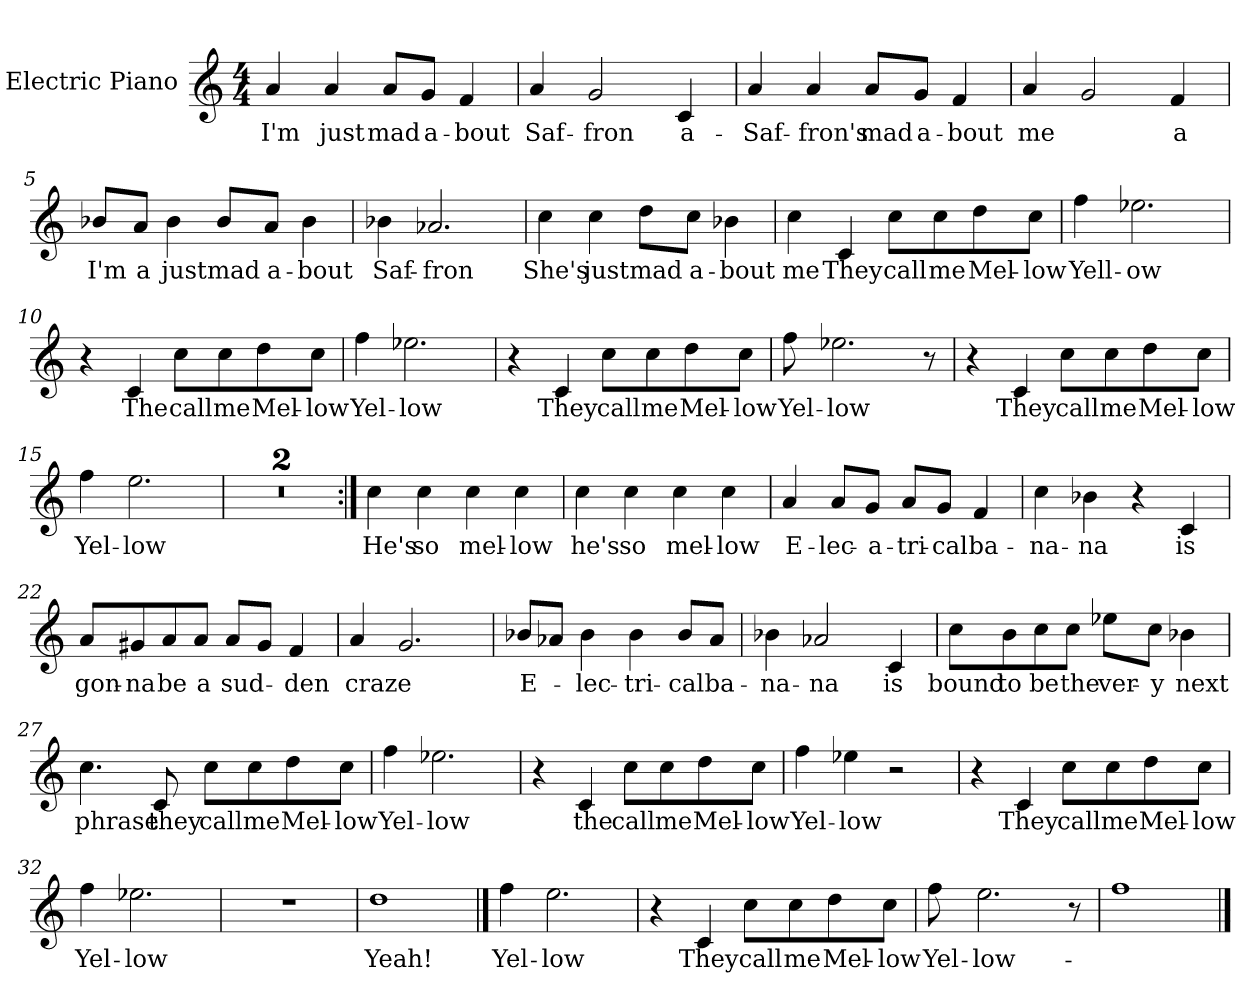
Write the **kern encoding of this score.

**kern	**text
*part1	*part1
*staff1	*staff1
*I"Electric Piano	*
*I'E.Pno	*
*clefG2	*
*k[]	*
*C:	*
*M4/4	*
=1	=1
4a/	I'm
4a/	just
8a/L	mad
8g/J	a-
4f/	-bout
=2	=2
4a/	Saf-
2g/	-fron
4c/	a-
=3	=3
4a/	-Saf-
4a/	-fron's
8a/L	mad
8g/J	a-
4f/	-bout
=4	=4
4a/	me
2g/	.
4f/	a
!!LO:LB:g=z
=5	=5
8b-X/L	I'm
8a/J	a
4b-\	just
8b-/L	mad
8a/J	a-
4b-\	-bout
=6	=6
4b-X\	Saf-
2.a-X/	-fron
=7	=7
4cc\	She's
4cc\	just
8dd\L	mad
8cc\J	a-
4b-X\	-bout
=8	=8
4cc\	me
4c/	They
8cc\L	call
8cc\	me
8dd\	Mel-
8cc\J	-low
=9	=9
4ff\	Yell-
2.ee-X\	-ow
!!LO:LB:g=z
=10	=10
4r	.
4c/	The
8cc\L	call
8cc\	me
8dd\	Mel-
8cc\J	-low
=11	=11
4ff\	Yel-
2.ee-X\	-low
=12	=12
4r	.
4c/	They
8cc\L	call
8cc\	me
8dd\	Mel-
8cc\J	-low
=13	=13
8ff\	Yel-
2.ee-X\	-low
8r	.
!!LO:LB:g=z
=14	=14
4r	.
4c/	They
8cc\L	call
8cc\	me
8dd\	Mel-
8cc\J	-low
=15	=15
4ff\	Yel-
2.ee\	-low
=16	=16
1r	.
=17	=17
1r	.
!!LO:LB:g=z
=18:|!	=18:|!
4cc\	He's
4cc\	so
4cc\	mel-
4cc\	-low
=19	=19
4cc\	he's
4cc\	so
4cc\	mel-
4cc\	-low
=20	=20
4a/	E-
8a/L	-lec-
8g/J	-a-
8a/L	-tri-
8g/J	-cal
4f/	ba-
=21	=21
4cc\	-na-
4b-X\	-na
4r	.
4c/	is
!!LO:LB:g=z
=22	=22
8a/L	gon-
8g#X/	-na
8a/	be
8a/J	a
8a/L	-sud-
8g#/J	.
4f/	-den
=23	=23
4a/	craze
2.g/	.
=24	=24
8b-X/L	-E-
8a-X/J	.
4b-\	-lec-
4b-\	-tri-
8b-/L	-cal
8a-/J	ba-
=25	=25
4b-X\	-na-
2a-X/	-na
4c/	is
!!LO:LB:g=z
=26	=26
8cc\L	bound
8b\	to
8cc\	be
8cc\J	the
8ee-X\L	ver-
8cc\J	-y
4b-X\	next
=27	=27
4.cc\	phrase
8c/	they
8cc\L	call
8cc\	me
8dd\	Mel-
8cc\J	-low
=28	=28
4ff\	Yel-
2.ee-X\	-low
=29	=29
4r	.
4c/	the
8cc\L	call
8cc\	me
8dd\	Mel-
8cc\J	-low
!!LO:LB:g=z
=30	=30
4ff\	Yel-
4ee-X\	-low
2r	.
=31	=31
4r	.
4c/	They
8cc\L	call
8cc\	me
8dd\	Mel-
8cc\J	-low
=32	=32
4ff\	Yel-
2.ee-X\	-low
=33	=33
1r	.
=34	=34
1dd	Yeah!
!!LO:LB:g=z
==35	==35
4ff\	Yel-
2.ee\	-low
=36	=36
4r	.
4c/	They
8cc\L	call
8cc\	me
8dd\	Mel-
8cc\J	-low
=37	=37
8ff\	Yel-
2.ee\	-low-
8r	.
=38	=38
1ff	.
==	==
*-	*-
